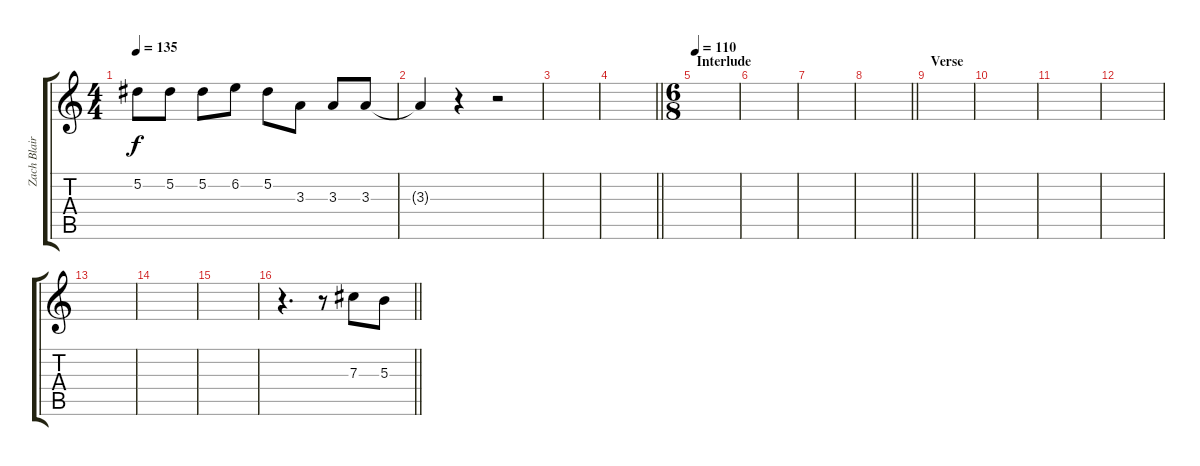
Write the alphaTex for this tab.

\track ("Zach Blair - Vocals" "Zach Blair") {instrument distortionguitar}
\staff {score tabs}
\tuning (Eb4 Bb3 Gb3 Db3 Ab2 Eb2) {hide}
\ts (4 4)
\tempo 135
\clef g2
\ks c
5.2.8{dy f} 5.2.8 5.2.8 6.2.8 5.2.8 3.3.8 3.3.8 3.3.8 |
3.3{t}.4 r.4 r.2 |
|
\barLineRight lightlight
|
\ts (6 8)
\section ("" "Interlude")
\tempo 110
|
|
|
\barLineRight lightlight
|
\section ("" "Verse")
|
|
|
|
|
|
|
\barLineRight lightlight
r.4{d} r.8 7.3.8 5.3.8
